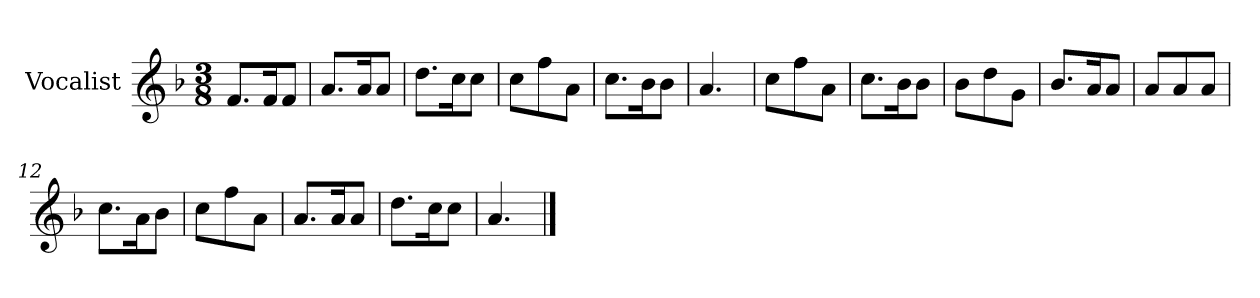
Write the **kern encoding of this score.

**kern
*part1
*staff1
*I"Vocalist
*k[b-]
*F:
*M3/8
=1
8.fL
16fK
8fJ
=2
8.aL
16aK
8aJ
=3
8.ddL
16ccK
8ccJ
=4
8ccL
8ff
8aJ
=5
8.ccL
16b-K
8b-J
=6
4.a
=7
8ccL
8ff
8aJ
=8
8.ccL
16b-K
8b-J
=9
8b-L
8dd
8gJ
=10
8.b-L
16aK
8aJ
=11
8aL
8a
8aJ
=12
8.ccL
16aK
8b-J
=13
8ccL
8ff
8aJ
=14
8.aL
16aK
8aJ
=15
8.ddL
16ccK
8ccJ
=16
4.a
==
*-
